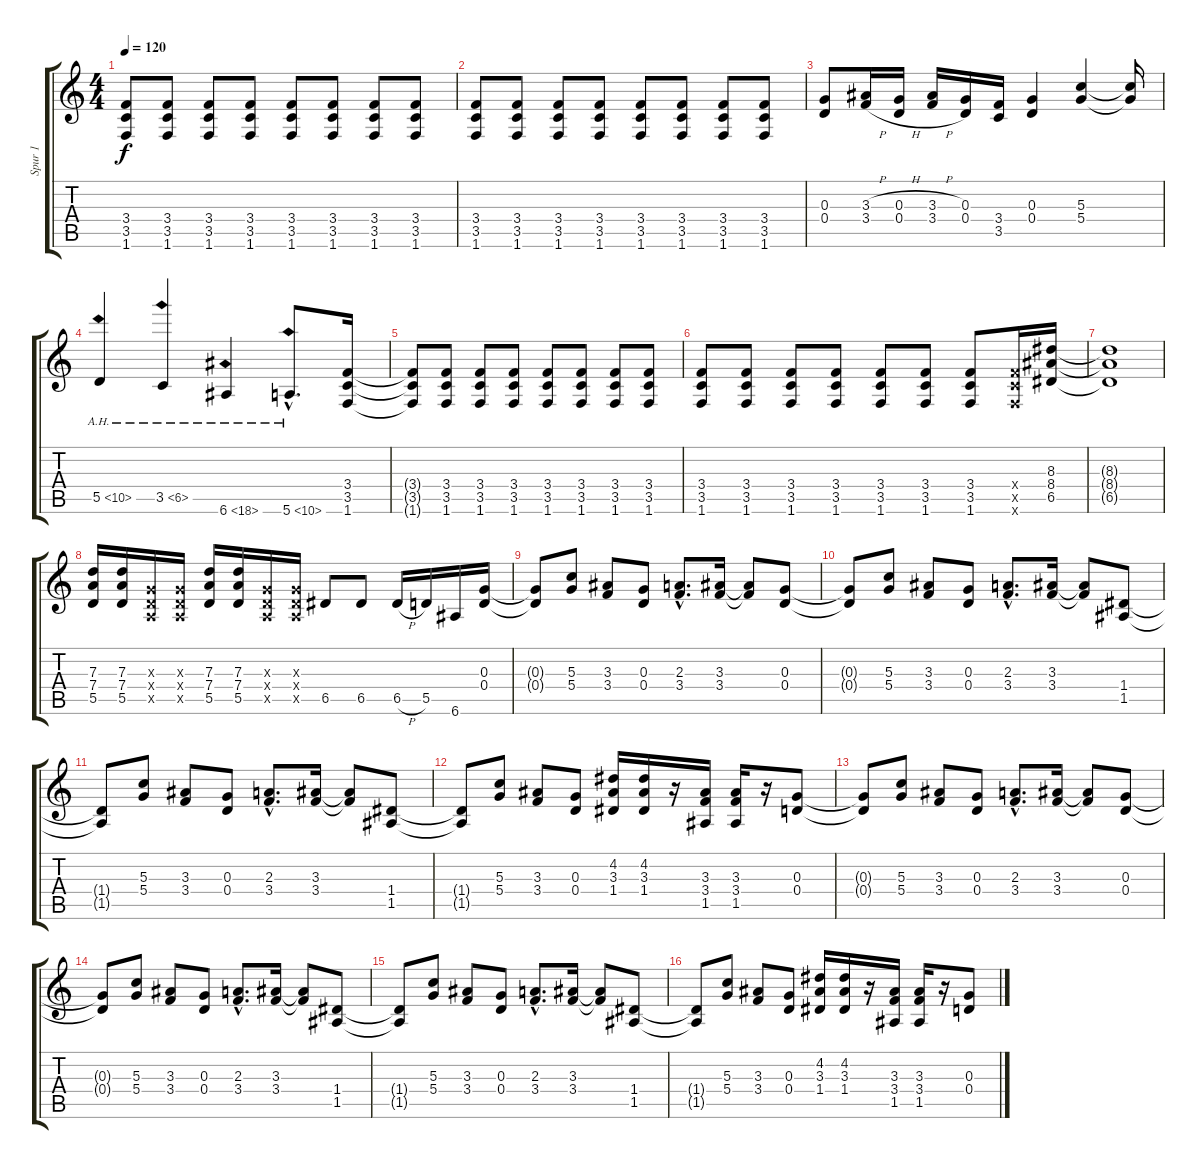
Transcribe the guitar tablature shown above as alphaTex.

\track ("Spur 1" "Spur 1") {instrument overdrivenguitar}
\staff {score tabs}
\tuning (E4 B3 G3 D3 A2 E2) {hide}
\ts (4 4)
\tempo 120
\clef g2
\ks c
(3.4 3.5 1.6).8{dy f} (3.4 3.5 1.6).8 (3.4 3.5 1.6).8 (3.4 3.5 1.6).8 (3.4 3.5 1.6).8 (3.4 3.5 1.6).8 (3.4 3.5 1.6).8 (3.4 3.5 1.6).8 |
(3.4 3.5 1.6).8 (3.4 3.5 1.6).8 (3.4 3.5 1.6).8 (3.4 3.5 1.6).8 (3.4 3.5 1.6).8 (3.4 3.5 1.6).8 (3.4 3.5 1.6).8 (3.4 3.5 1.6).8 |
(0.3 0.4).8 (3.3{h} 3.4{h}).16 (0.3{h} 0.4{h}).16 (3.3{h} 3.4{h}).16 (0.3 0.4).16 (3.4 3.5).16 (0.3 0.4).4 (5.3 5.4).4 (5.3{t} 5.4{t}).16 |
5.5{be (hold 0 0 60 0) ah 5}.4 3.5{be (hold 0 0 60 0) ah 3}.4 6.6{be (hold 0 0 60 0) ah 12}.4 5.6{ah 5 hac}.8{d} (3.4 3.5 1.6).16 |
(3.4{t} 3.5{t} 1.6{t}).8 (3.4 3.5 1.6).8 (3.4 3.5 1.6).8 (3.4 3.5 1.6).8 (3.4 3.5 1.6).8 (3.4 3.5 1.6).8 (3.4 3.5 1.6).8 (3.4 3.5 1.6).8 |
(3.4 3.5 1.6).8 (3.4 3.5 1.6).8 (3.4 3.5 1.6).8 (3.4 3.5 1.6).8 (3.4 3.5 1.6).8 (3.4 3.5 1.6).8 (3.4 3.5 1.6).8 (3.4{x} 3.5{x} 1.6{x}).16 (8.3 8.4 6.5).16 |
(8.3{t} 8.4{t} 6.5{t}).1 |
(7.3 7.4 5.5).16 (7.3 7.4 5.5).16 (0.3{x} 0.4{x} 0.5{x}).16 (0.3{x} 0.4{x} 0.5{x}).16 (7.3 7.4 5.5).16 (7.3 7.4 5.5).16 (0.3{x} 0.4{x} 0.5{x}).16 (0.3{x} 0.4{x} 0.5{x}).16 6.5.8 6.5.8 6.5{h}.16 5.5.16 6.6.16 (0.3 0.4).16 |
(0.3{t} 0.4{t}).8 (5.3 5.4).8 (3.3 3.4).8 (0.3 0.4).8 (2.3{hac} 3.4{hac}).8{d} (3.3 3.4).16 (3.3{t} 3.4{t}).8 (0.3 0.4).8 |
(0.3{t} 0.4{t}).8 (5.3 5.4).8 (3.3 3.4).8 (0.3 0.4).8 (2.3{hac} 3.4{hac}).8{d} (3.3 3.4).16 (3.3{t} 3.4{t}).8 (1.4 1.5).8 |
(1.4{t} 1.5{t}).8 (5.3 5.4).8 (3.3 3.4).8 (0.3 0.4).8 (2.3{hac} 3.4{hac}).8{d} (3.3 3.4).16 (3.3{t} 3.4{t}).8 (1.4 1.5).8 |
(1.4{t} 1.5{t}).8 (5.3 5.4).8 (3.3 3.4).8 (0.3 0.4).8 (4.2 3.3 1.4).16 (4.2 3.3 1.4).16 r.16 (3.3 3.4 1.5).16 (3.3 3.4 1.5).16 r.16 (0.3 0.4).8 |
(0.3{t} 0.4{t}).8 (5.3 5.4).8 (3.3 3.4).8 (0.3 0.4).8 (2.3{hac} 3.4{hac}).8{d} (3.3 3.4).16 (3.3{t} 3.4{t}).8 (0.3 0.4).8 |
(0.3{t} 0.4{t}).8 (5.3 5.4).8 (3.3 3.4).8 (0.3 0.4).8 (2.3{hac} 3.4{hac}).8{d} (3.3 3.4).16 (3.3{t} 3.4{t}).8 (1.4 1.5).8 |
(1.4{t} 1.5{t}).8 (5.3 5.4).8 (3.3 3.4).8 (0.3 0.4).8 (2.3{hac} 3.4{hac}).8{d} (3.3 3.4).16 (3.3{t} 3.4{t}).8 (1.4 1.5).8 |
(1.4{t} 1.5{t}).8 (5.3 5.4).8 (3.3 3.4).8 (0.3 0.4).8 (4.2 3.3 1.4).16 (4.2 3.3 1.4).16 r.16 (3.3 3.4 1.5).16 (3.3 3.4 1.5).16 r.16 (0.3 0.4).8
